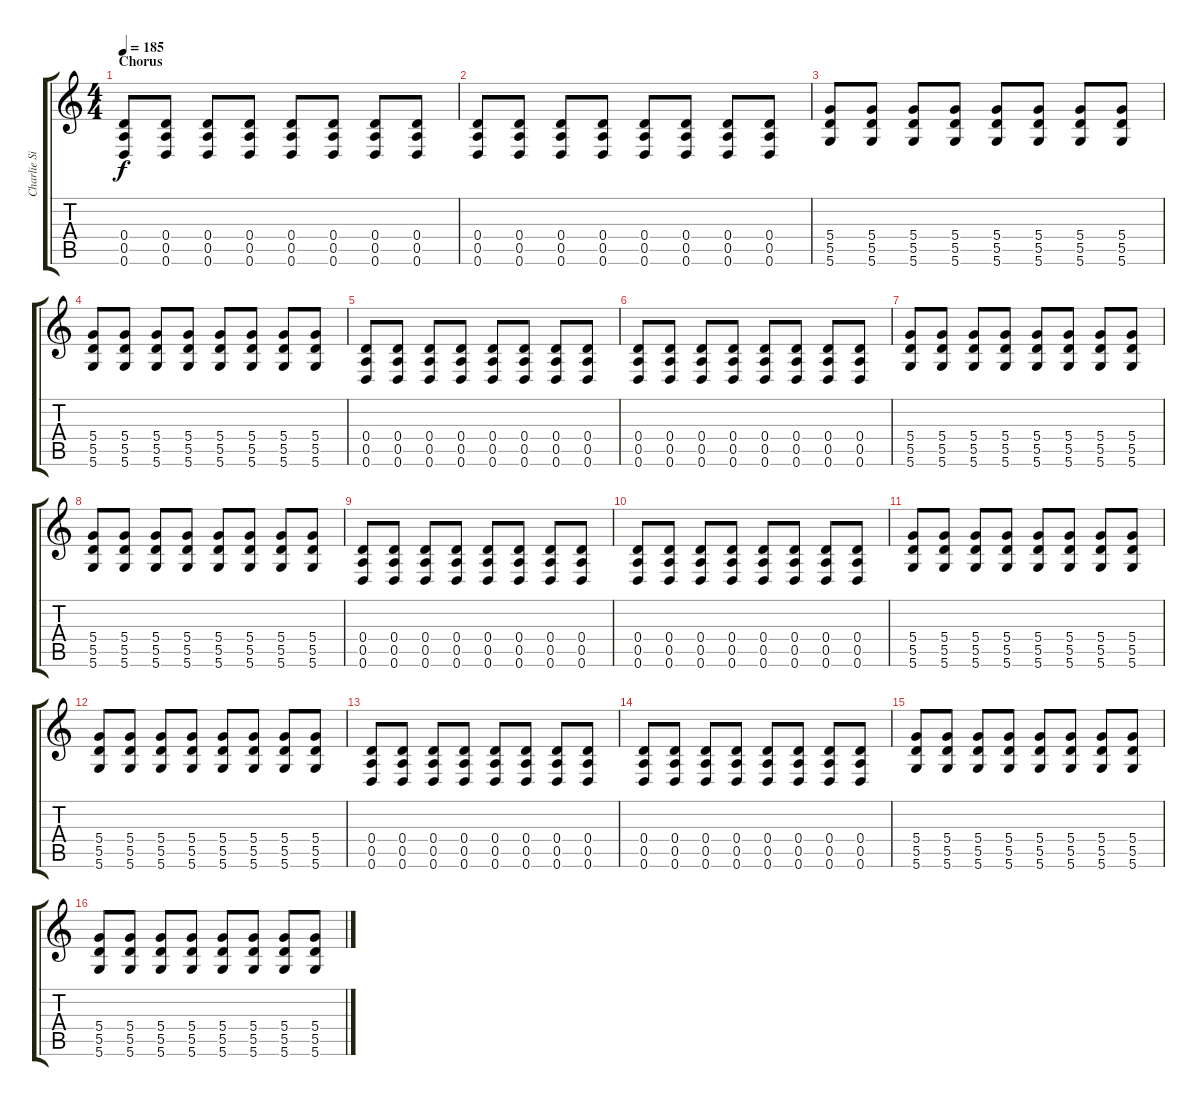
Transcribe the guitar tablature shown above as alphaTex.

\track ("Charlie Simpson" "Charlie Si") {instrument overdrivenguitar}
\staff {score tabs}
\tuning (E4 B3 G3 D3 A2 D2) {hide}
\ts (4 4)
\section ("" "Chorus")
\tempo 185
\clef g2
\ks c
(0.4 0.5 0.6).8{dy f instrument overdrivenguitar} (0.4 0.5 0.6).8 (0.4 0.5 0.6).8 (0.4 0.5 0.6).8 (0.4 0.5 0.6).8 (0.4 0.5 0.6).8 (0.4 0.5 0.6).8 (0.4 0.5 0.6).8 |
(0.4 0.5 0.6).8 (0.4 0.5 0.6).8 (0.4 0.5 0.6).8 (0.4 0.5 0.6).8 (0.4 0.5 0.6).8 (0.4 0.5 0.6).8 (0.4 0.5 0.6).8 (0.4 0.5 0.6).8 |
(5.4 5.5 5.6).8{instrument overdrivenguitar} (5.4 5.5 5.6).8 (5.4 5.5 5.6).8 (5.4 5.5 5.6).8 (5.4 5.5 5.6).8 (5.4 5.5 5.6).8 (5.4 5.5 5.6).8 (5.4 5.5 5.6).8 |
(5.4 5.5 5.6).8 (5.4 5.5 5.6).8 (5.4 5.5 5.6).8 (5.4 5.5 5.6).8 (5.4 5.5 5.6).8 (5.4 5.5 5.6).8 (5.4 5.5 5.6).8 (5.4 5.5 5.6).8 |
(0.4 0.5 0.6).8{instrument overdrivenguitar} (0.4 0.5 0.6).8 (0.4 0.5 0.6).8 (0.4 0.5 0.6).8 (0.4 0.5 0.6).8 (0.4 0.5 0.6).8 (0.4 0.5 0.6).8 (0.4 0.5 0.6).8 |
(0.4 0.5 0.6).8 (0.4 0.5 0.6).8 (0.4 0.5 0.6).8 (0.4 0.5 0.6).8 (0.4 0.5 0.6).8 (0.4 0.5 0.6).8 (0.4 0.5 0.6).8 (0.4 0.5 0.6).8 |
(5.4 5.5 5.6).8{instrument overdrivenguitar} (5.4 5.5 5.6).8 (5.4 5.5 5.6).8 (5.4 5.5 5.6).8 (5.4 5.5 5.6).8 (5.4 5.5 5.6).8 (5.4 5.5 5.6).8 (5.4 5.5 5.6).8 |
(5.4 5.5 5.6).8 (5.4 5.5 5.6).8 (5.4 5.5 5.6).8 (5.4 5.5 5.6).8 (5.4 5.5 5.6).8 (5.4 5.5 5.6).8 (5.4 5.5 5.6).8 (5.4 5.5 5.6).8 |
(0.4 0.5 0.6).8{instrument overdrivenguitar} (0.4 0.5 0.6).8 (0.4 0.5 0.6).8 (0.4 0.5 0.6).8 (0.4 0.5 0.6).8 (0.4 0.5 0.6).8 (0.4 0.5 0.6).8 (0.4 0.5 0.6).8 |
(0.4 0.5 0.6).8 (0.4 0.5 0.6).8 (0.4 0.5 0.6).8 (0.4 0.5 0.6).8 (0.4 0.5 0.6).8 (0.4 0.5 0.6).8 (0.4 0.5 0.6).8 (0.4 0.5 0.6).8 |
(5.4 5.5 5.6).8{instrument overdrivenguitar} (5.4 5.5 5.6).8 (5.4 5.5 5.6).8 (5.4 5.5 5.6).8 (5.4 5.5 5.6).8 (5.4 5.5 5.6).8 (5.4 5.5 5.6).8 (5.4 5.5 5.6).8 |
(5.4 5.5 5.6).8 (5.4 5.5 5.6).8 (5.4 5.5 5.6).8 (5.4 5.5 5.6).8 (5.4 5.5 5.6).8 (5.4 5.5 5.6).8 (5.4 5.5 5.6).8 (5.4 5.5 5.6).8 |
(0.4 0.5 0.6).8{instrument overdrivenguitar} (0.4 0.5 0.6).8 (0.4 0.5 0.6).8 (0.4 0.5 0.6).8 (0.4 0.5 0.6).8 (0.4 0.5 0.6).8 (0.4 0.5 0.6).8 (0.4 0.5 0.6).8 |
(0.4 0.5 0.6).8 (0.4 0.5 0.6).8 (0.4 0.5 0.6).8 (0.4 0.5 0.6).8 (0.4 0.5 0.6).8 (0.4 0.5 0.6).8 (0.4 0.5 0.6).8 (0.4 0.5 0.6).8 |
(5.4 5.5 5.6).8{instrument overdrivenguitar} (5.4 5.5 5.6).8 (5.4 5.5 5.6).8 (5.4 5.5 5.6).8 (5.4 5.5 5.6).8 (5.4 5.5 5.6).8 (5.4 5.5 5.6).8 (5.4 5.5 5.6).8 |
(5.4 5.5 5.6).8 (5.4 5.5 5.6).8 (5.4 5.5 5.6).8 (5.4 5.5 5.6).8 (5.4 5.5 5.6).8 (5.4 5.5 5.6).8 (5.4 5.5 5.6).8 (5.4 5.5 5.6).8
